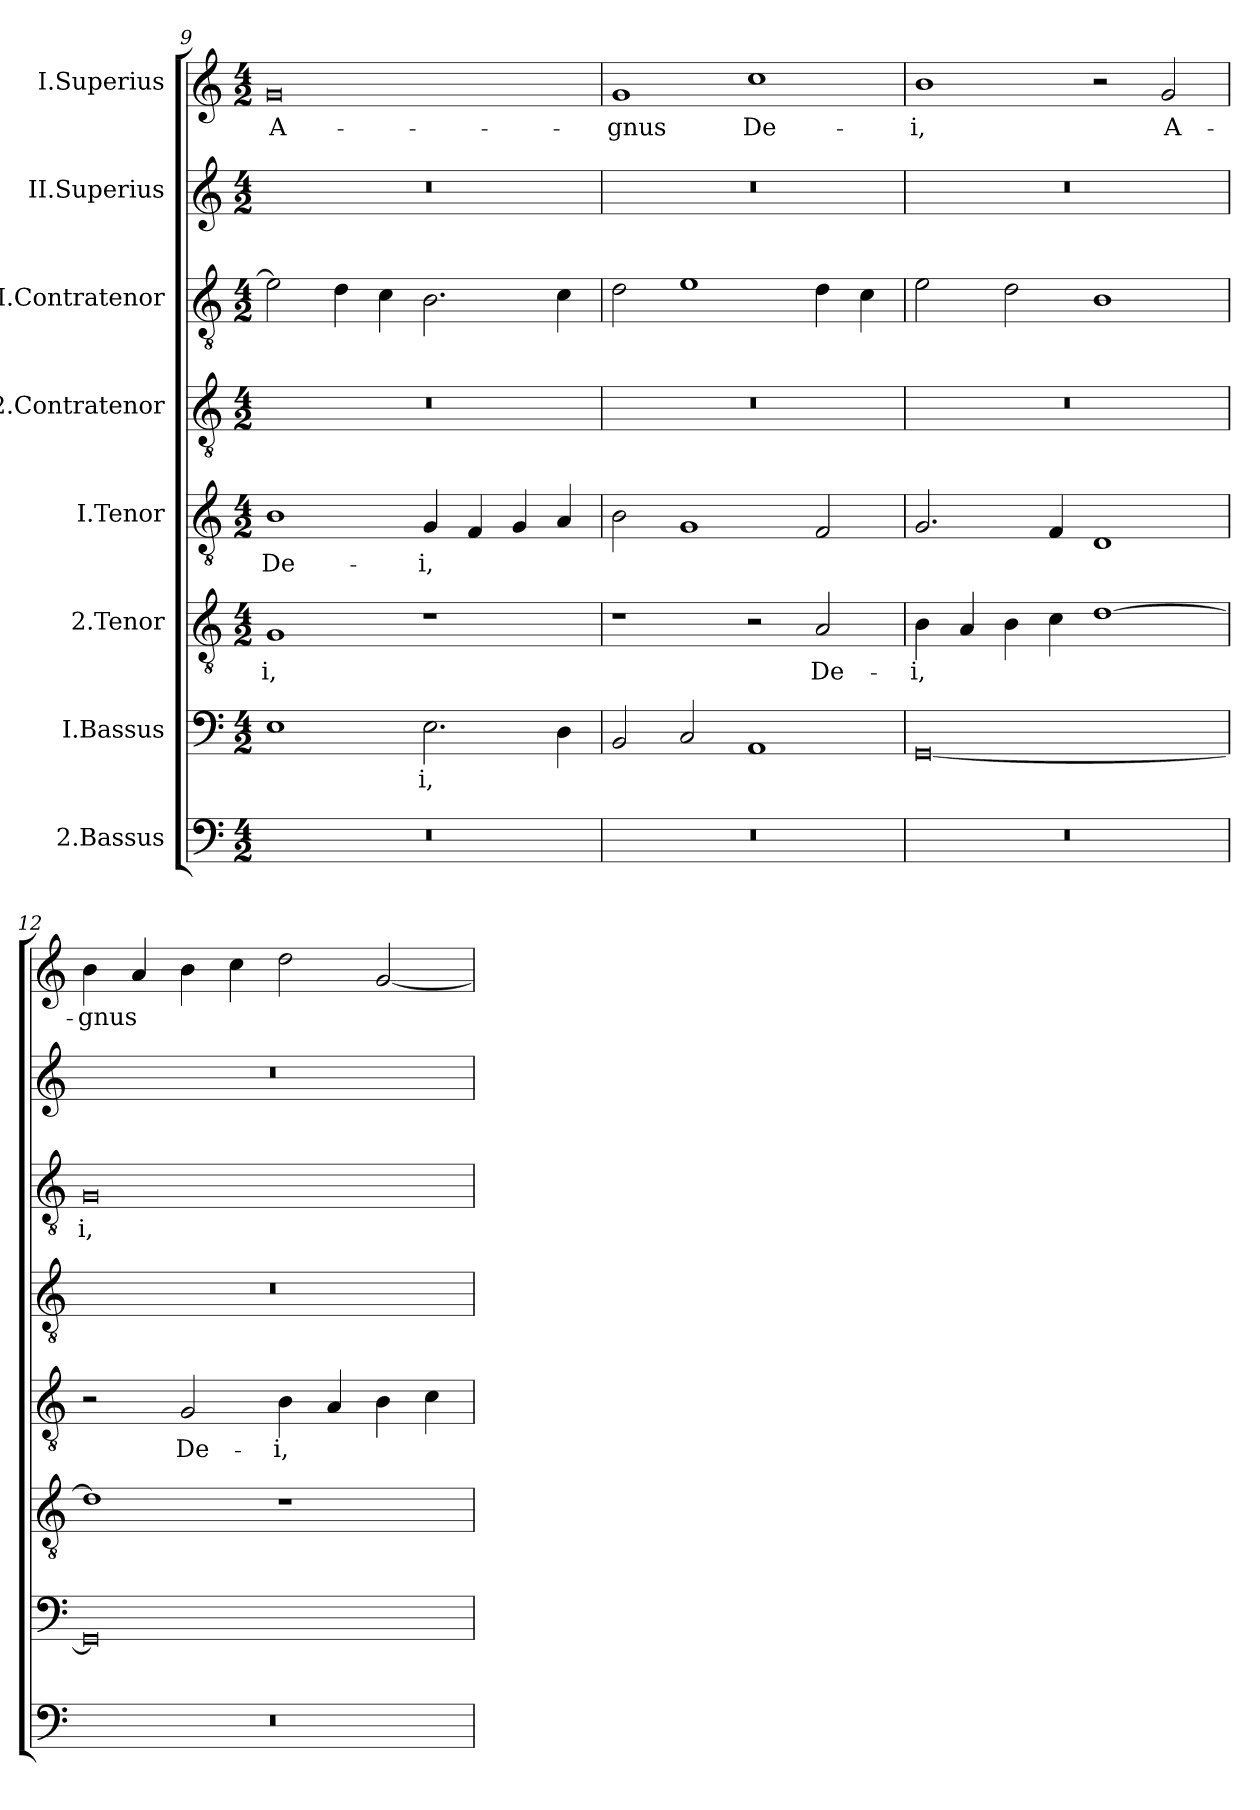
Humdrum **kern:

**kern	**kern	**text	**kern	**text	**kern	**text	**kern	**kern	**text	**kern	**kern	**text
*part8	*part7	*part7	*part6	*part6	*part5	*part5	*part4	*part3	*part3	*part2	*part1	*part1
*staff8	*staff7	*staff7	*staff6	*staff6	*staff5	*staff5	*staff4	*staff3	*staff3	*staff2	*staff1	*staff1
*I"2.Bassus	*I"I.Bassus	*	*I"2.Tenor	*	*I"I.Tenor	*	*I"2.Contratenor	*I"I.Contratenor	*	*I"II.Superius	*I"I.Superius	*
*clefF4	*clefF4	*	*clefGv2	*	*clefGv2	*	*clefGv2	*clefGv2	*	*clefG2	*clefG2	*
*k[]	*k[]	*	*k[]	*	*k[]	*	*k[]	*k[]	*	*k[]	*k[]	*
*M4/2	*M4/2	*	*M4/2	*	*M4/2	*	*M4/2	*M4/2	*	*M4/2	*M4/2	*
=9	=9	=9	=9	=9	=9	=9	=9	=9	=9	=9	=9	=9
0r	1E\	.	1G/	-i,	1B\	De-	0r	2e\]	.	0r	0g/	A-
.	.	.	.	.	.	.	.	4d\	.	.	.	.
.	.	.	.	.	.	.	.	4c\	.	.	.	.
.	2.E\	-i,	1r	.	4G/	-i,	.	2.B\	.	.	.	.
.	.	.	.	.	4F/	.	.	.	.	.	.	.
.	.	.	.	.	4G/	.	.	.	.	.	.	.
.	4D\	.	.	.	4A/	.	.	4c\	.	.	.	.
=10	=10	=10	=10	=10	=10	=10	=10	=10	=10	=10	=10	=10
0r	2BB/	.	1r	.	2B\	.	0r	2d\	.	0r	1g/	-gnus
.	2C/	.	.	.	1G/	.	.	1e\	.	.	.	.
.	1AA/	.	2r	.	.	.	.	.	.	.	1cc\	De-
.	.	.	2A/	De-	2F/	.	.	4d\	.	.	.	.
.	.	.	.	.	.	.	.	4c\	.	.	.	.
=11	=11	=11	=11	=11	=11	=11	=11	=11	=11	=11	=11	=11
0r	[0GG/	.	4B\	-i,	2.G/	.	0r	2e\	.	0r	1b\	-i,
.	.	.	4A/	.	.	.	.	.	.	.	.	.
.	.	.	4B\	.	.	.	.	2d\	.	.	.	.
.	.	.	4c\	.	4F/	.	.	.	.	.	.	.
.	.	.	[1d\	.	1D/	.	.	1B\	.	.	2r	.
.	.	.	.	.	.	.	.	.	.	.	2g/	A-
=12	=12	=12	=12	=12	=12	=12	=12	=12	=12	=12	=12	=12
0r	0GG/]	.	1d\]	.	2r	.	0r	0G/	-i,	0r	4b\	-gnus
.	.	.	.	.	.	.	.	.	.	.	4a/	.
.	.	.	.	.	2G/	De-	.	.	.	.	4b\	.
.	.	.	.	.	.	.	.	.	.	.	4cc\	.
.	.	.	1r	.	4B\	-i,	.	.	.	.	2dd\	.
.	.	.	.	.	4A/	.	.	.	.	.	.	.
.	.	.	.	.	4B\	.	.	.	.	.	[2g/	.
.	.	.	.	.	4c\	.	.	.	.	.	.	.
=	=	=	=	=	=	=	=	=	=	=	=	=
*-	*-	*-	*-	*-	*-	*-	*-	*-	*-	*-	*-	*-
